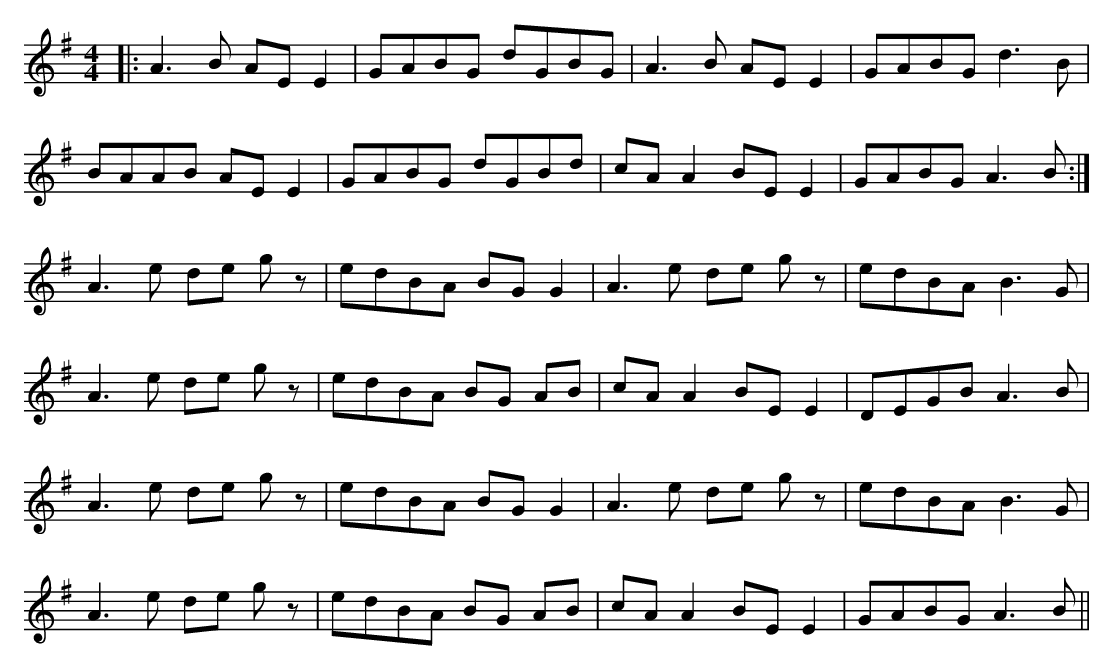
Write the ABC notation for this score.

X:1
M:4/4
K:Ador
|:A3 B AE E2|GABG dGBG|A3 B AE E2|GABG d3 B|
BAAB AE E2|GABG dGBd|cA A2 BE E2|GABG A3 B:|
A3 e de gz|edBA BG G2|A3 e de gz|edBA B3 G|
A3 e de gz|edBA BG AB|cA A2 BE E2|DEGB A3 B|
A3 e de gz|edBA BG G2|A3 e de gz|edBA B3 G|
A3 e de gz|edBA BG AB|cA A2 BE E2|GABG A3 B||
